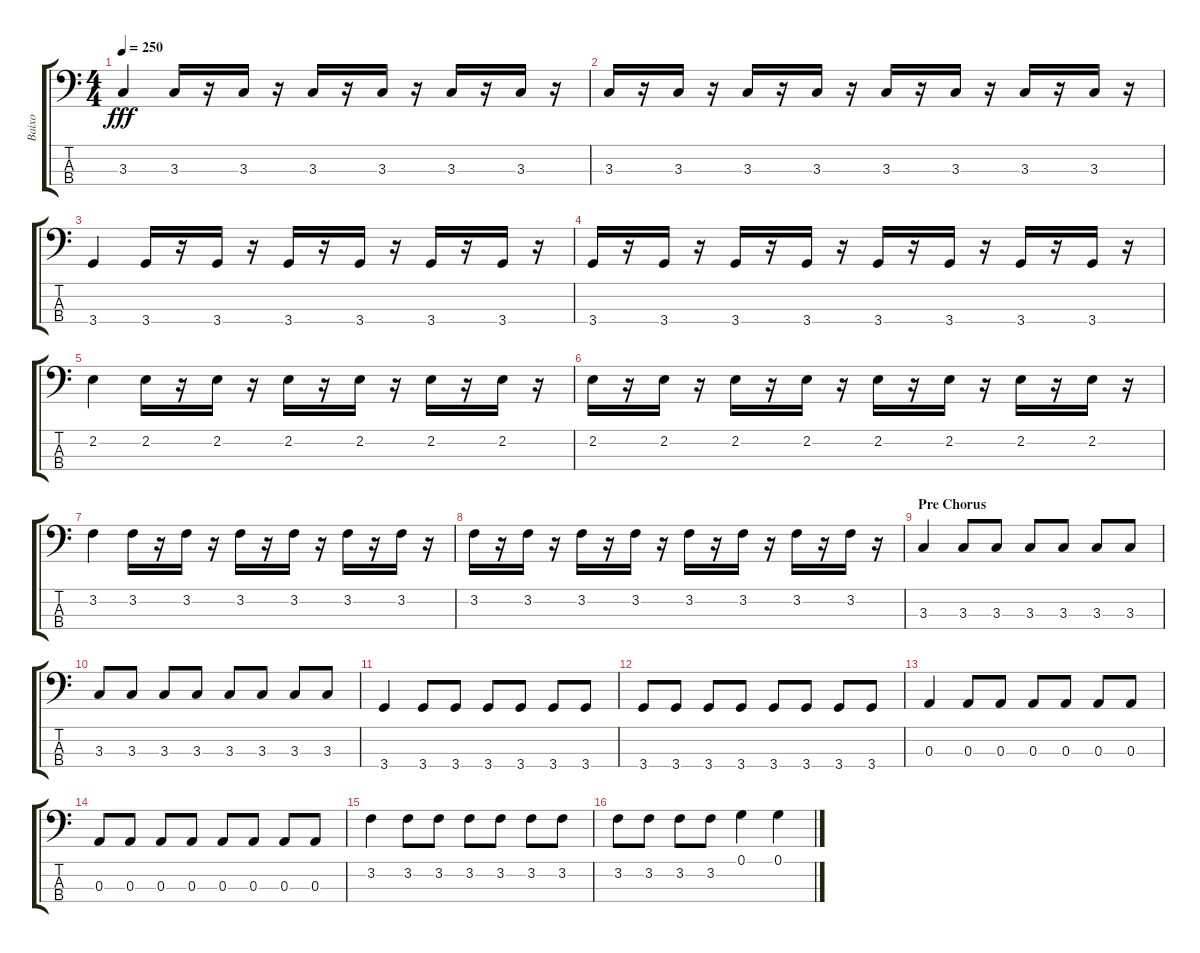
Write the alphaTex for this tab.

\track ("Baixo" "Baixo") {instrument electricbassfinger}
\staff {score tabs}
\tuning (G2 D2 A1 E1) {hide}
\ts (4 4)
\tempo 250
\clef f4
\ks c
3.3.4{dy fff} 3.3.16 r.16 3.3.16 r.16 3.3.16 r.16 3.3.16 r.16 3.3.16 r.16 3.3.16 r.16 |
3.3.16 r.16 3.3.16 r.16 3.3.16 r.16 3.3.16 r.16 3.3.16 r.16 3.3.16 r.16 3.3.16 r.16 3.3.16 r.16 |
3.4.4 3.4.16 r.16 3.4.16 r.16 3.4.16 r.16 3.4.16 r.16 3.4.16 r.16 3.4.16 r.16 |
3.4.16 r.16 3.4.16 r.16 3.4.16 r.16 3.4.16 r.16 3.4.16 r.16 3.4.16 r.16 3.4.16 r.16 3.4.16 r.16 |
2.2.4 2.2.16 r.16 2.2.16 r.16 2.2.16 r.16 2.2.16 r.16 2.2.16 r.16 2.2.16 r.16 |
2.2.16 r.16 2.2.16 r.16 2.2.16 r.16 2.2.16 r.16 2.2.16 r.16 2.2.16 r.16 2.2.16 r.16 2.2.16 r.16 |
3.2.4 3.2.16 r.16 3.2.16 r.16 3.2.16 r.16 3.2.16 r.16 3.2.16 r.16 3.2.16 r.16 |
3.2.16 r.16 3.2.16 r.16 3.2.16 r.16 3.2.16 r.16 3.2.16 r.16 3.2.16 r.16 3.2.16 r.16 3.2.16 r.16 |
\section ("" "Pre Chorus")
3.3.4 3.3.8 3.3.8 3.3.8 3.3.8 3.3.8 3.3.8 |
3.3.8 3.3.8 3.3.8 3.3.8 3.3.8 3.3.8 3.3.8 3.3.8 |
3.4.4 3.4.8 3.4.8 3.4.8 3.4.8 3.4.8 3.4.8 |
3.4.8 3.4.8 3.4.8 3.4.8 3.4.8 3.4.8 3.4.8 3.4.8 |
0.3.4 0.3.8 0.3.8 0.3.8 0.3.8 0.3.8 0.3.8 |
0.3.8 0.3.8 0.3.8 0.3.8 0.3.8 0.3.8 0.3.8 0.3.8 |
3.2.4 3.2.8 3.2.8 3.2.8 3.2.8 3.2.8 3.2.8 |
3.2.8 3.2.8 3.2.8 3.2.8 0.1.4 0.1.4
